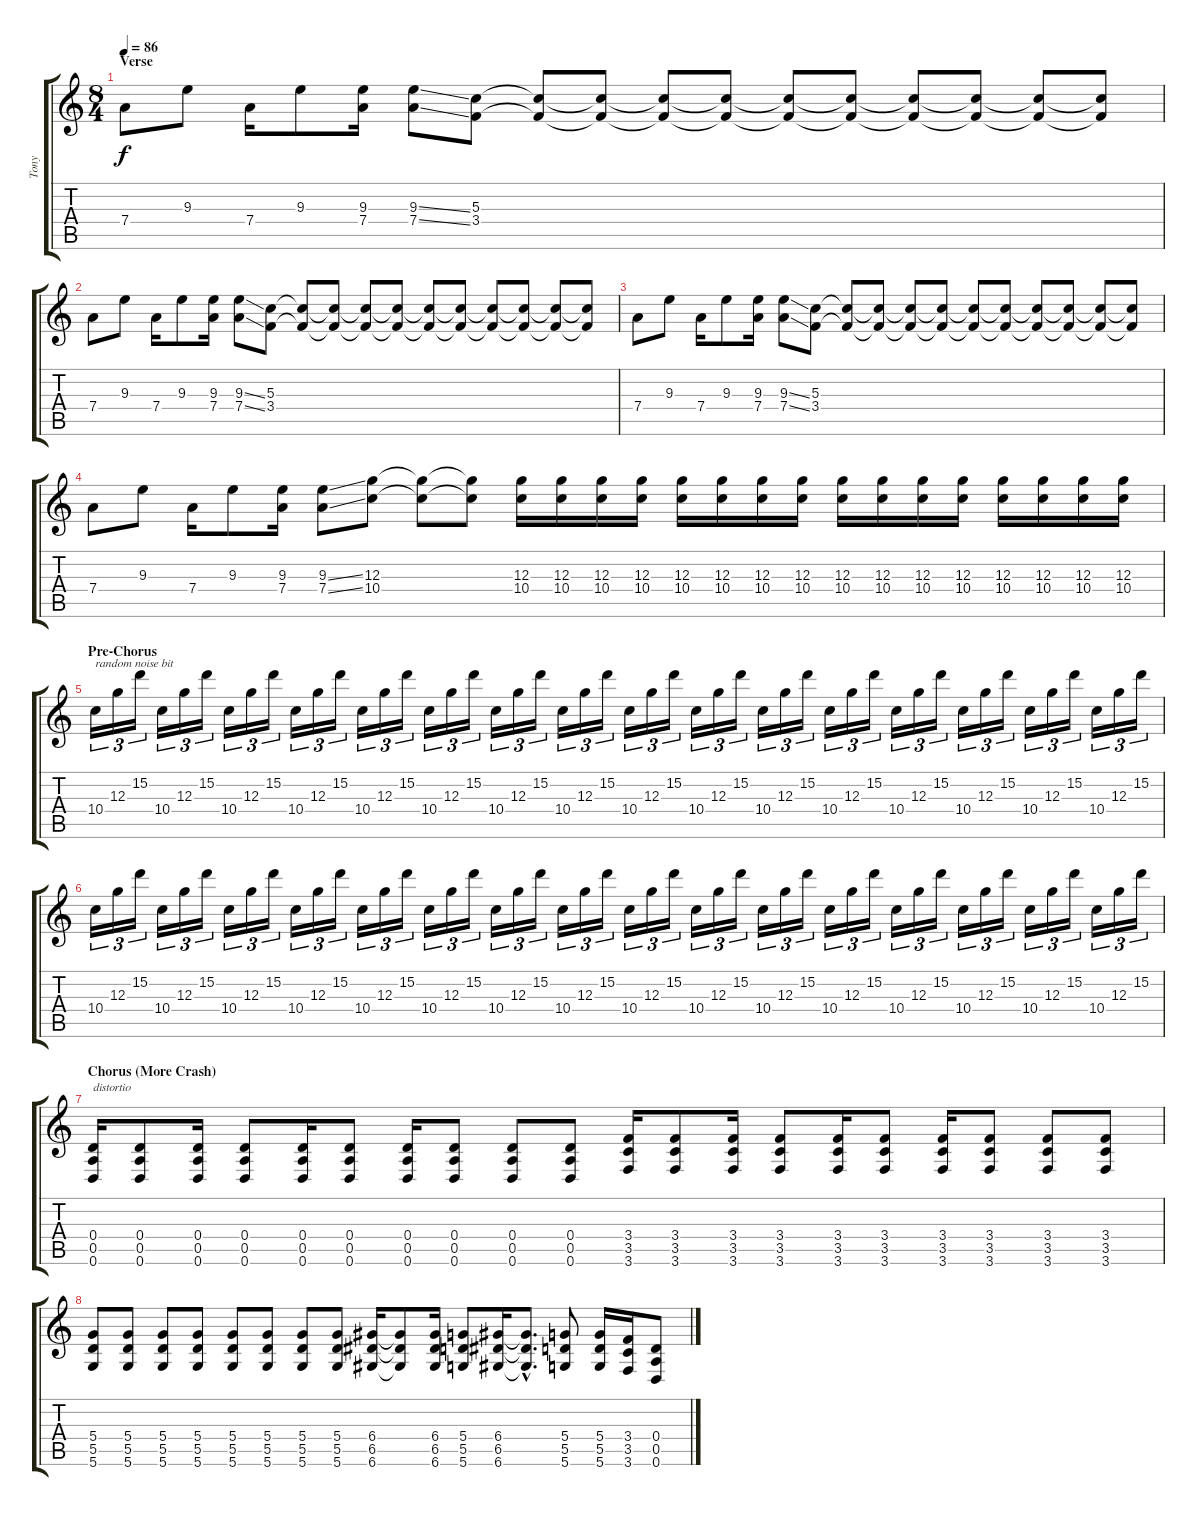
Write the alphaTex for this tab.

\track ("Tony" "Tony") {instrument electricguitarjazz}
\staff {score tabs}
\tuning (E4 B3 G3 D3 A2 D2) {hide}
\ts (8 4)
\section ("" "Verse")
\tempo 86
\clef g2
\ks c
7.4.8{dy f volume 13 balance 8 instrument electricguitarjazz} 9.3.8 7.4.16 9.3.8 (9.3 7.4).16 (9.3{ss} 7.4{ss}).8 (5.3 3.4).8 (5.3{t} 3.4{t}).8 (5.3{t} 3.4{t}).8 (5.3{t} 3.4{t}).8 (5.3{t} 3.4{t}).8 (5.3{t} 3.4{t}).8 (5.3{t} 3.4{t}).8 (5.3{t} 3.4{t}).8 (5.3{t} 3.4{t}).8 (5.3{t} 3.4{t}).8 (5.3{t} 3.4{t}).8 |
7.4.8 9.3.8 7.4.16 9.3.8 (9.3 7.4).16 (9.3{ss} 7.4{ss}).8 (5.3 3.4).8 (5.3{t} 3.4{t}).8 (5.3{t} 3.4{t}).8 (5.3{t} 3.4{t}).8 (5.3{t} 3.4{t}).8 (5.3{t} 3.4{t}).8 (5.3{t} 3.4{t}).8 (5.3{t} 3.4{t}).8 (5.3{t} 3.4{t}).8 (5.3{t} 3.4{t}).8 (5.3{t} 3.4{t}).8 |
7.4.8 9.3.8 7.4.16 9.3.8 (9.3 7.4).16 (9.3{ss} 7.4{ss}).8 (5.3 3.4).8 (5.3{t} 3.4{t}).8 (5.3{t} 3.4{t}).8 (5.3{t} 3.4{t}).8 (5.3{t} 3.4{t}).8 (5.3{t} 3.4{t}).8 (5.3{t} 3.4{t}).8 (5.3{t} 3.4{t}).8 (5.3{t} 3.4{t}).8 (5.3{t} 3.4{t}).8 (5.3{t} 3.4{t}).8 |
7.4.8 9.3.8 7.4.16 9.3.8 (9.3 7.4).16 (9.3{ss} 7.4{ss}).8 (12.3 10.4).8 (12.3{t} 10.4{t}).8 (12.3{t} 10.4{t}).8 (12.3 10.4).16 (12.3 10.4).16 (12.3 10.4).16 (12.3 10.4).16 (12.3 10.4).16 (12.3 10.4).16 (12.3 10.4).16 (12.3 10.4).16 (12.3 10.4).16 (12.3 10.4).16 (12.3 10.4).16 (12.3 10.4).16 (12.3 10.4).16 (12.3 10.4).16 (12.3 10.4).16 (12.3 10.4).16 |
\section ("" "Pre-Chorus")
10.4.16{tu (3 2) txt "random noise bit" volume 13 instrument orchestralharp} 12.3.16{tu (3 2)} 15.2.16{tu (3 2)} 10.4.16{tu (3 2)} 12.3.16{tu (3 2)} 15.2.16{tu (3 2)} 10.4.16{tu (3 2)} 12.3.16{tu (3 2)} 15.2.16{tu (3 2)} 10.4.16{tu (3 2)} 12.3.16{tu (3 2)} 15.2.16{tu (3 2)} 10.4.16{tu (3 2)} 12.3.16{tu (3 2)} 15.2.16{tu (3 2)} 10.4.16{tu (3 2)} 12.3.16{tu (3 2)} 15.2.16{tu (3 2)} 10.4.16{tu (3 2)} 12.3.16{tu (3 2)} 15.2.16{tu (3 2)} 10.4.16{tu (3 2)} 12.3.16{tu (3 2)} 15.2.16{tu (3 2)} 10.4.16{tu (3 2)} 12.3.16{tu (3 2)} 15.2.16{tu (3 2)} 10.4.16{tu (3 2)} 12.3.16{tu (3 2)} 15.2.16{tu (3 2)} 10.4.16{tu (3 2)} 12.3.16{tu (3 2)} 15.2.16{tu (3 2)} 10.4.16{tu (3 2)} 12.3.16{tu (3 2)} 15.2.16{tu (3 2)} 10.4.16{tu (3 2)} 12.3.16{tu (3 2)} 15.2.16{tu (3 2)} 10.4.16{tu (3 2)} 12.3.16{tu (3 2)} 15.2.16{tu (3 2)} 10.4.16{tu (3 2)} 12.3.16{tu (3 2)} 15.2.16{tu (3 2)} 10.4.16{tu (3 2)} 12.3.16{tu (3 2)} 15.2.16{tu (3 2)} |
10.4.16{tu (3 2)} 12.3.16{tu (3 2)} 15.2.16{tu (3 2)} 10.4.16{tu (3 2)} 12.3.16{tu (3 2)} 15.2.16{tu (3 2)} 10.4.16{tu (3 2)} 12.3.16{tu (3 2)} 15.2.16{tu (3 2)} 10.4.16{tu (3 2)} 12.3.16{tu (3 2)} 15.2.16{tu (3 2)} 10.4.16{tu (3 2)} 12.3.16{tu (3 2)} 15.2.16{tu (3 2)} 10.4.16{tu (3 2)} 12.3.16{tu (3 2)} 15.2.16{tu (3 2)} 10.4.16{tu (3 2)} 12.3.16{tu (3 2)} 15.2.16{tu (3 2)} 10.4.16{tu (3 2)} 12.3.16{tu (3 2)} 15.2.16{tu (3 2)} 10.4.16{tu (3 2)} 12.3.16{tu (3 2)} 15.2.16{tu (3 2)} 10.4.16{tu (3 2)} 12.3.16{tu (3 2)} 15.2.16{tu (3 2)} 10.4.16{tu (3 2)} 12.3.16{tu (3 2)} 15.2.16{tu (3 2)} 10.4.16{tu (3 2)} 12.3.16{tu (3 2)} 15.2.16{tu (3 2)} 10.4.16{tu (3 2)} 12.3.16{tu (3 2)} 15.2.16{tu (3 2)} 10.4.16{tu (3 2)} 12.3.16{tu (3 2)} 15.2.16{tu (3 2)} 10.4.16{tu (3 2)} 12.3.16{tu (3 2)} 15.2.16{tu (3 2)} 10.4.16{tu (3 2)} 12.3.16{tu (3 2)} 15.2.16{tu (3 2)} |
\section ("" "Chorus (More Crash)")
(0.4 0.5 0.6).16{txt "distortio" volume 13 balance 8 instrument distortionguitar} (0.4 0.5 0.6).8 (0.4 0.5 0.6).16 (0.4 0.5 0.6).8 (0.4 0.5 0.6).16 (0.4 0.5 0.6).8 (0.4 0.5 0.6).16 (0.4 0.5 0.6).8 (0.4 0.5 0.6).8 (0.4 0.5 0.6).8 (3.4 3.5 3.6).16 (3.4 3.5 3.6).8 (3.4 3.5 3.6).16 (3.4 3.5 3.6).8 (3.4 3.5 3.6).16 (3.4 3.5 3.6).8 (3.4 3.5 3.6).16 (3.4 3.5 3.6).8 (3.4 3.5 3.6).8 (3.4 3.5 3.6).8 |
(5.4 5.5 5.6).8 (5.4 5.5 5.6).8 (5.4 5.5 5.6).8 (5.4 5.5 5.6).8 (5.4 5.5 5.6).8 (5.4 5.5 5.6).8 (5.4 5.5 5.6).8 (5.4 5.5 5.6).8 (6.4 6.5 6.6).16 (6.4{t} 6.5{t} 6.6{t}).8 (6.4 6.5 6.6).16 (5.4 5.5 5.6).8 (6.4 6.5 6.6).16 (6.4{hac t} 6.5{hac t} 6.6{hac t}).8{d} (5.4 5.5 5.6).8 (5.4 5.5 5.6).16 (3.4 3.5 3.6).16 (0.4 0.5 0.6).8
